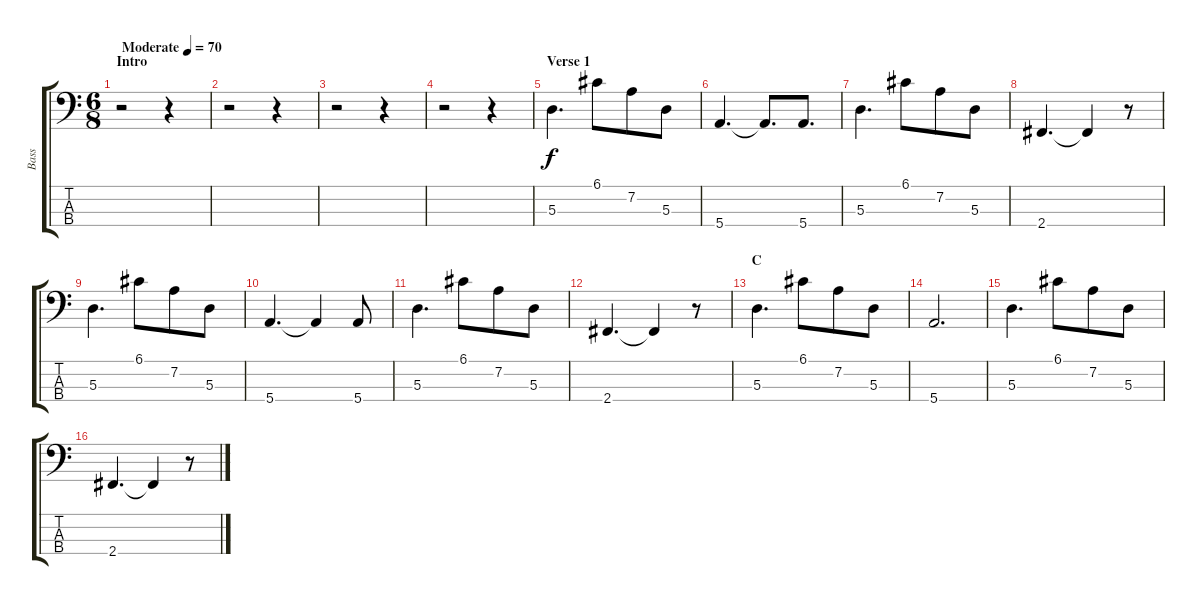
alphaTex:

\track ("Bass" "Bass") {instrument electricbassfinger}
\staff {score tabs}
\tuning (G2 D2 A1 E1) {hide}
\ts (6 8)
\section ("" "Intro")
\tempo (70 "Moderate")
\clef f4
\ks c
r.2{dy f instrument electricbassfinger} r.4 |
r.2 r.4 |
r.2 r.4 |
r.2 r.4 |
\section ("" "Verse 1")
5.3.4{d} 6.1.8 7.2.8 5.3.8 |
5.4.4{d} 5.4{t}.8{d} 5.4.8{d} |
5.3.4{d} 6.1.8 7.2.8 5.3.8 |
2.4.4{d} 2.4{t}.4 r.8 |
5.3.4{d} 6.1.8 7.2.8 5.3.8 |
5.4.4{d} 5.4{t}.4 5.4.8 |
5.3.4{d} 6.1.8 7.2.8 5.3.8 |
2.4.4{d} 2.4{t}.4 r.8 |
\section ("" "C")
5.3.4{d} 6.1.8 7.2.8 5.3.8 |
5.4.2{d} |
5.3.4{d} 6.1.8 7.2.8 5.3.8 |
2.4.4{d} 2.4{t}.4 r.8
